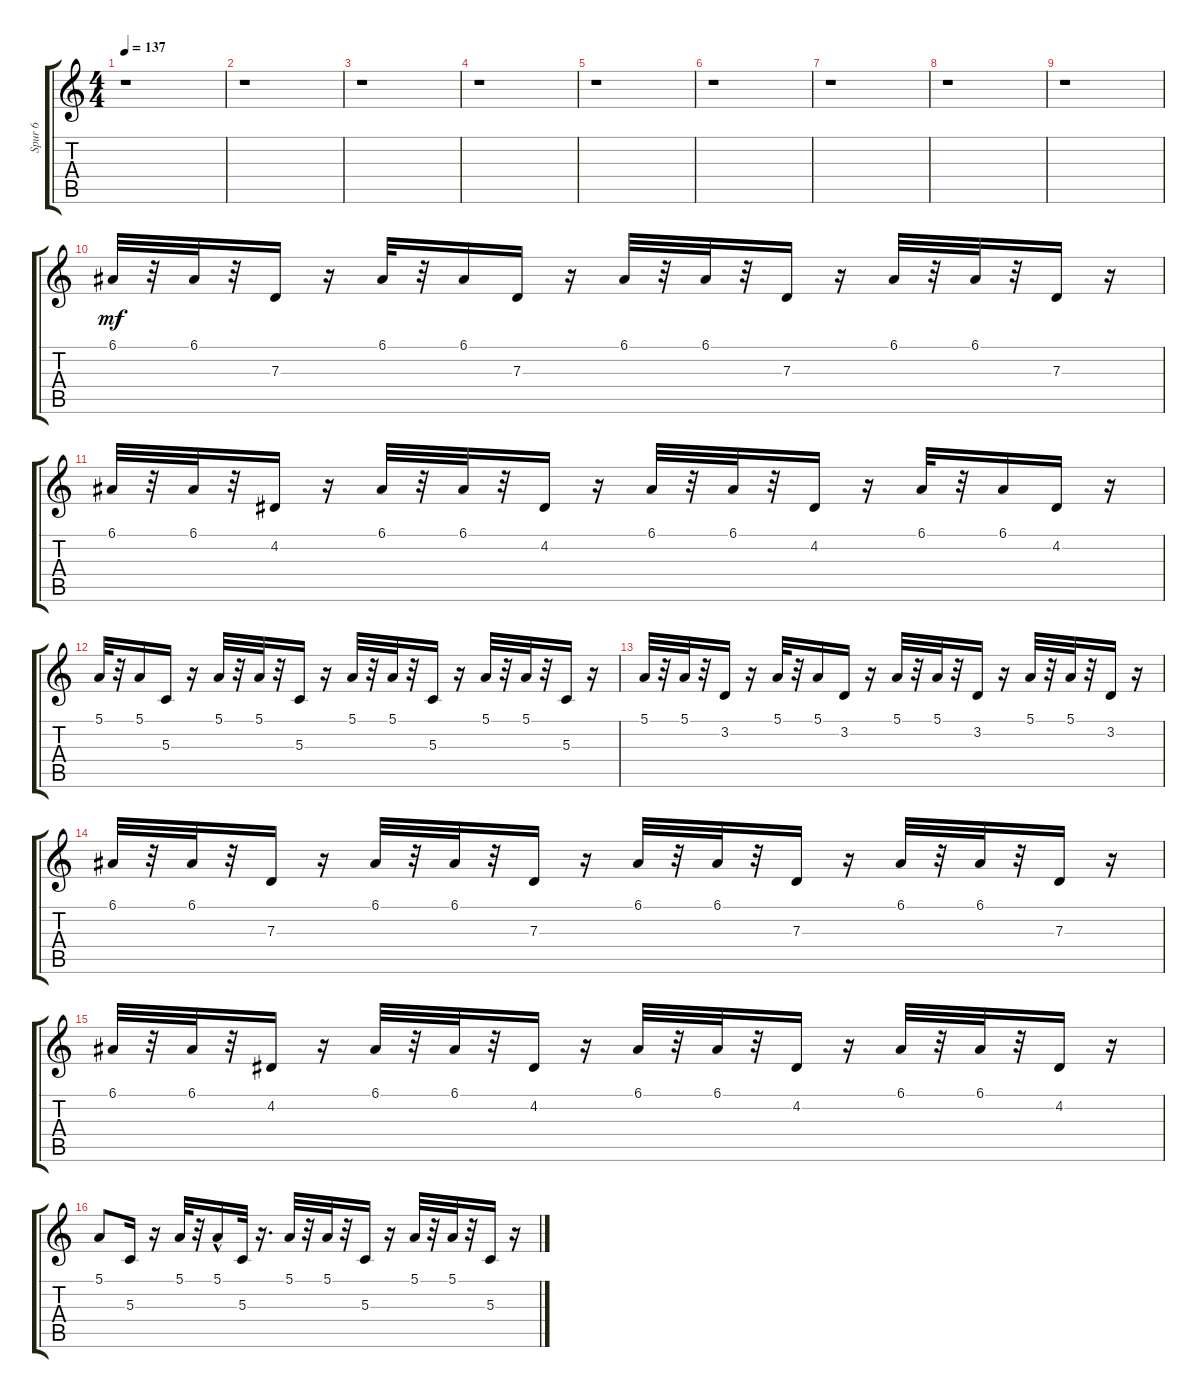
\track ("Spur 6" "Spur 6") {instrument lead2sawtooth}
\staff {score tabs}
\tuning (E4 B3 G3 D3 A2 E2) {hide}
\ts (4 4)
\tempo 137
\clef g2
\ks c
r.1{dy mf} |
r.1 |
r.1 |
r.1 |
r.1 |
r.1 |
r.1 |
r.1 |
r.1 |
6.1.32{volume 13 instrument lead2sawtooth} r.32 6.1.32 r.32 7.3.16 r.16 6.1.32 r.32 6.1.16 7.3.16 r.16 6.1.32 r.32 6.1.32 r.32 7.3.16 r.16 6.1.32 r.32 6.1.32 r.32 7.3.16 r.16 |
6.1.32 r.32 6.1.32 r.32 4.2.16 r.16 6.1.32 r.32 6.1.32 r.32 4.2.16 r.16 6.1.32 r.32 6.1.32 r.32 4.2.16 r.16 6.1.32 r.32 6.1.16 4.2.16 r.16 |
5.1.32 r.32 5.1.16 5.3.16 r.16 5.1.32 r.32 5.1.32 r.32 5.3.16 r.16 5.1.32 r.32 5.1.32 r.32 5.3.16 r.16 5.1.32 r.32 5.1.32 r.32 5.3.16 r.16 |
5.1.32 r.32 5.1.32 r.32 3.2.16 r.16 5.1.32 r.32 5.1.16 3.2.16 r.16 5.1.32 r.32 5.1.32 r.32 3.2.16 r.16 5.1.32 r.32 5.1.32 r.32 3.2.16 r.16 |
6.1.32 r.32 6.1.32 r.32 7.3.16 r.16 6.1.32 r.32 6.1.32 r.32 7.3.16 r.16 6.1.32 r.32 6.1.32 r.32 7.3.16 r.16 6.1.32 r.32 6.1.32 r.32 7.3.16 r.16 |
6.1.32 r.32 6.1.32 r.32 4.2.16 r.16 6.1.32 r.32 6.1.32 r.32 4.2.16 r.16 6.1.32 r.32 6.1.32 r.32 4.2.16 r.16 6.1.32 r.32 6.1.32 r.32 4.2.16 r.16 |
5.1.8 5.3.16 r.16 5.1.32 r.32 5.1{hac}.16 5.3.32 r.16{d} 5.1.32 r.32 5.1.32 r.32 5.3.16 r.16 5.1.32 r.32 5.1.32 r.32 5.3.16 r.16
